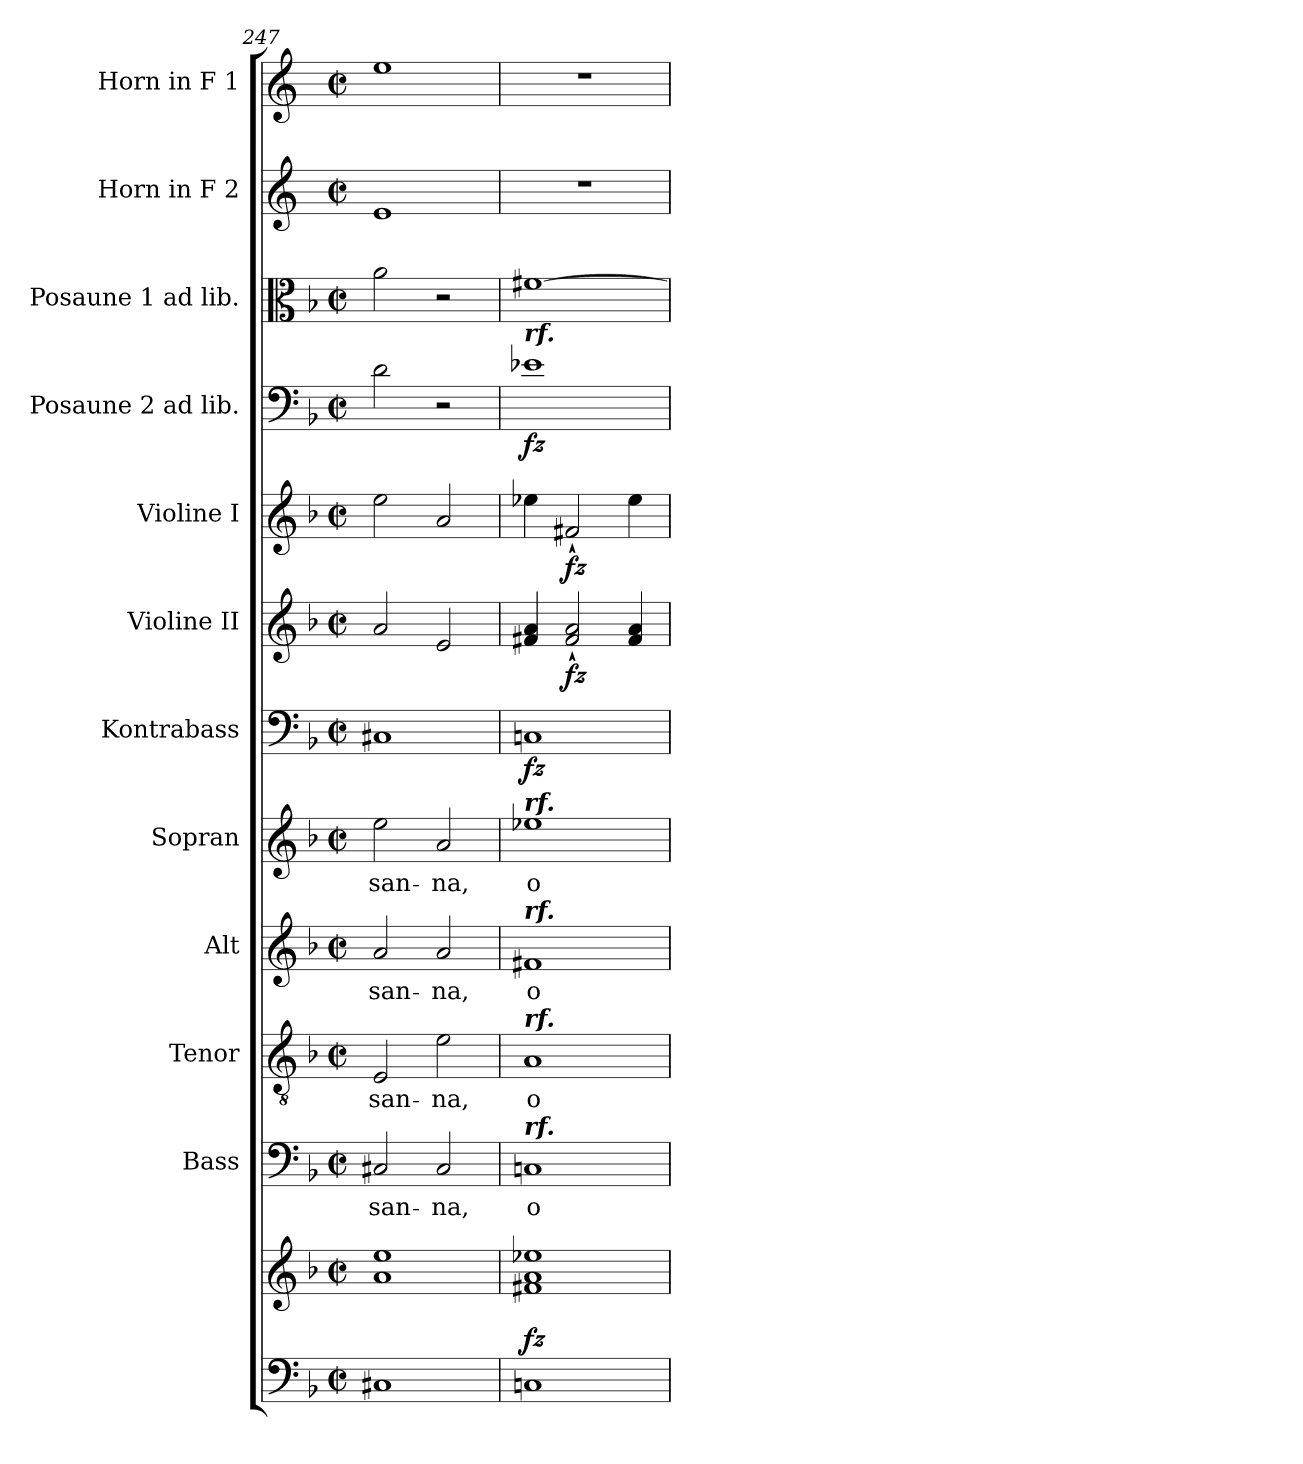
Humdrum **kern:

**kern	**kern	**dynam	**kern	**text	**kern	**text	**kern	**text	**kern	**text	**kern	**dynam	**kern	**dynam	**kern	**dynam	**kern	**dynam	**kern	**kern	**kern
*part12	*part12	*part12	*part11	*part11	*part10	*part10	*part9	*part9	*part8	*part8	*part7	*part7	*part6	*part6	*part5	*part5	*part4	*part4	*part3	*part2	*part1
*staff13	*staff12	*staff12/13	*staff11	*staff11	*staff10	*staff10	*staff9	*staff9	*staff8	*staff8	*staff7	*staff7	*staff6	*staff6	*staff5	*staff5	*staff4	*staff4	*staff3	*staff2	*staff1
*	*	*	*I"Bass	*	*I"Tenor	*	*I"Alt	*	*I"Sopran	*	*I"Kontrabass	*	*I"Violine II	*	*I"Violine I	*	*I"Posaune 2 ad lib.	*	*I"Posaune 1 ad lib.	*I"Horn in F 2	*I"Horn in F 1
*	*	*	*I'B.	*	*I'T.	*	*I'A.	*	*I'S.	*	*I'Kb.	*	*I'Vl. II	*	*I'Vl. I	*	*I'Pos. 2	*	*I'Pos. 1	*I'Hrn. F 2	*I'Hrn. F 1
!!LO:PB:g=z
*clefF4	*clefG2	*	*clefF4	*	*clefGv2	*	*clefG2	*	*clefG2	*	*clefF4	*	*clefG2	*	*clefG2	*	*clefF4	*	*clefC3	*clefG2	*clefG2
*	*	*	*	*	*	*	*	*	*	*	*ITrd7c12	*	*	*	*	*	*	*	*	*ITrd4c7	*ITrd4c7
*k[b-]	*k[b-]	*	*k[b-]	*	*k[b-]	*	*k[b-]	*	*k[b-]	*	*k[b-]	*	*k[b-]	*	*k[b-]	*	*k[b-]	*	*k[b-]	*k[b-]	*k[b-]
*F:	*F:	*	*F:	*	*F:	*	*F:	*	*F:	*	*F:	*	*F:	*	*F:	*	*F:	*	*F:	*F:	*F:
*M2/2	*M2/2	*	*M2/2	*	*M2/2	*	*M2/2	*	*M2/2	*	*M2/2	*	*M2/2	*	*M2/2	*	*M2/2	*	*M2/2	*M2/2	*M2/2
*met(c|)	*met(c|)	*	*met(c|)	*	*met(c|)	*	*met(c|)	*	*met(c|)	*	*met(c|)	*	*met(c|)	*	*met(c|)	*	*met(c|)	*	*met(c|)	*met(c|)	*met(c|)
=247	=247	=247	=247	=247	=247	=247	=247	=247	=247	=247	=247	=247	=247	=247	=247	=247	=247	=247	=247	=247	=247
!	!	!	!	!LO:LY:b	!	!LO:LY:b	!	!LO:LY:b	!	!LO:LY:b	!	!	!	!	!	!	!	!	!	!	!
1C#X	1a 1ee	.	2C#X/	-san-	2E/	-san-	2a/	-san-	2ee\	-san-	1CC#X	.	2a/	.	2ee\	.	2d\	.	2a\	1A	1a
!	!	!	!	!LO:LY:b	!	!LO:LY:b	!	!LO:LY:b	!	!LO:LY:b	!	!	!	!	!	!	!	!	!	!	!
.	.	.	2C#/	-na,	2e\	-na,	2a/	-na,	2a/	-na,	.	.	2e/	.	2a/	.	2r	.	2r	.	.
=248	=248	=248	=248	=248	=248	=248	=248	=248	=248	=248	=248	=248	=248	=248	=248	=248	=248	=248	=248	=248	=248
!	!	!	!	!	!	!	!	!	!	!	!	!	!	!	!	!	!	!	!LO:TX:b:Bi:t=rf.	!	!
!	!	!	!	!	!	!	!	!	!LO:TX:a:Bi:t=rf.	!	!	!	!	!	!	!	!	!	!	!	!
!	!	!	!	!	!	!	!LO:TX:a:Bi:t=rf.	!	!	!	!	!	!	!	!	!	!	!	!	!	!
!	!	!	!	!	!LO:TX:a:Bi:t=rf.	!	!	!	!	!	!	!	!	!	!	!	!	!	!	!	!
!	!	!	!LO:TX:a:Bi:t=rf.	!	!	!	!	!	!	!	!	!	!	!	!	!	!	!	!	!	!
!	!	!LO:DY:a=2	!	!LO:LY:b	!	!LO:LY:b	!	!LO:LY:b	!	!LO:LY:b	!	!LO:DY:b	!	!	!	!	!	!LO:DY:b	!	!	!
1Cn	1f#X 1a 1ee-X	fz	1Cn	o-	1A	o-	1f#X	o-	1ee-X	o-	1CCn	fz	4f#X/ 4a/	.	4ee-X\	.	1e-X	fz	[1f#X	1r	1r
!	!	!	!	!	!	!	!	!	!	!	!	!	!	!LO:DY:b	!	!LO:DY:b	!	!	!	!	!
.	.	.	.	.	.	.	.	.	.	.	.	.	2f#/`< 2a/`<	fz	2f#X`</	fz	.	.	.	.	.
.	.	.	.	.	.	.	.	.	.	.	.	.	4f#/ 4a/	.	4ee-\	.	.	.	.	.	.
=	=	=	=	=	=	=	=	=	=	=	=	=	=	=	=	=	=	=	=	=	=
*-	*-	*-	*-	*-	*-	*-	*-	*-	*-	*-	*-	*-	*-	*-	*-	*-	*-	*-	*-	*-	*-
